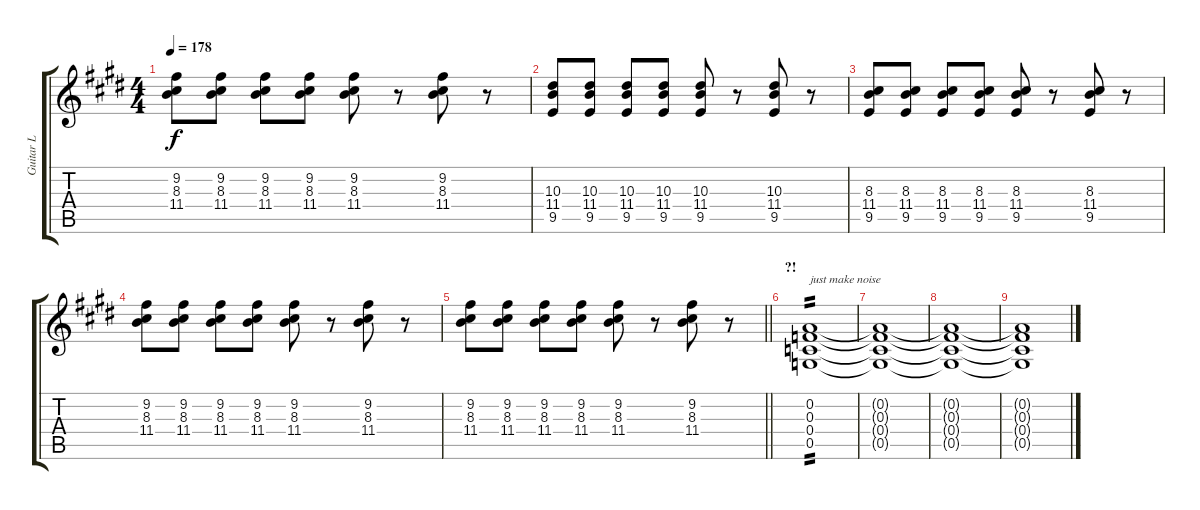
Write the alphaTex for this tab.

\track ("Guitar L" "Guitar L") {instrument overdrivenguitar}
\staff {score tabs}
\tuning (D4 A3 F3 C3 G2 D2) {hide}
\ts (4 4)
\tempo 178
\clef g2
\ks e
(9.2 8.3 11.4).8{dy f} (9.2 8.3 11.4).8 (9.2 8.3 11.4).8 (9.2 8.3 11.4).8 (9.2 8.3 11.4).8 r.8 (9.2 8.3 11.4).8 r.8 |
(10.3 11.4 9.5).8 (10.3 11.4 9.5).8 (10.3 11.4 9.5).8 (10.3 11.4 9.5).8 (10.3 11.4 9.5).8 r.8 (10.3 11.4 9.5).8 r.8 |
(8.3 11.4 9.5).8 (8.3 11.4 9.5).8 (8.3 11.4 9.5).8 (8.3 11.4 9.5).8 (8.3 11.4 9.5).8 r.8 (8.3 11.4 9.5).8 r.8 |
(9.2 8.3 11.4).8 (9.2 8.3 11.4).8 (9.2 8.3 11.4).8 (9.2 8.3 11.4).8 (9.2 8.3 11.4).8 r.8 (9.2 8.3 11.4).8 r.8 |
\barLineRight lightlight
(9.2 8.3 11.4).8 (9.2 8.3 11.4).8 (9.2 8.3 11.4).8 (9.2 8.3 11.4).8 (9.2 8.3 11.4).8 r.8 (9.2 8.3 11.4).8 r.8 |
\section ("" "?!")
(0.2 0.3 0.4 0.5).1{txt "just make noise" tp 2} |
(0.2{t} 0.3{t} 0.4{t} 0.5{t}).1 |
(0.2{t} 0.3{t} 0.4{t} 0.5{t}).1 |
(0.2{t} 0.3{t} 0.4{t} 0.5{t}).1
